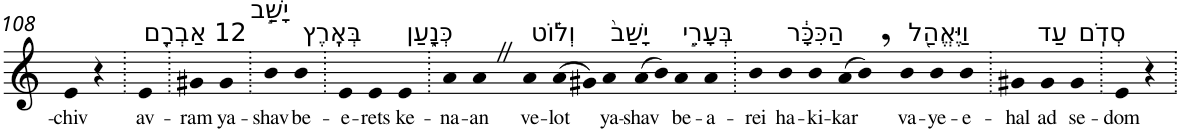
**kern	**text
*part1	*part1
*staff1	*staff1
*I"Piano	*
*I'Pno	*
!!LO:PB:g=z
*clefG2	*
*k[]	*
=108	=108
!	!LO:LY:b
4e	-chiv
4r	.
=109.	=109.
!LO:TX:a:t=12 אַבְרָ֖ם	!
!	!LO:LY:b
4e	av-
=110.	=110.
!	!LO:LY:b
4g#X	-ram
!LO:TX:a:t=יָשַׁ֣ב	!
!	!LO:LY:b
4g#	ya-
=111.	=111.
!	!LO:LY:b
4b	-shav
!LO:TX:a:t=בְּאֶֽרֶץ	!
!	!LO:LY:b
4b	be-
=112.	=112.
!	!LO:LY:b
4e	-e-
!	!LO:LY:b
4e	-rets
!LO:TX:a:t=כְּנָ֑עַן	!
!	!LO:LY:b
4e	ke-
=113.	=113.
!	!LO:LY:b
4a	-na-
!	!LO:LY:b
4aZ	-an
!LO:TX:a:t=וְל֗וֹט	!
!	!LO:LY:b
4a	ve-
!	!LO:LY:b
(>8a	-lot
8g#X)	.
!LO:TX:a:t=יָשַׁב֙	!
!	!LO:LY:b
4a	ya-
!	!LO:LY:b
(>8a	-shav
8b)	.
!LO:TX:a:t=בְּעָרֵ֣י	!
!	!LO:LY:b
4a	be-
!	!LO:LY:b
4a	-a-
=114.	=114.
!	!LO:LY:b
4b	-rei
!LO:TX:a:t=הַכִּכָּ֔ר	!
!	!LO:LY:b
4b	ha-
!	!LO:LY:b
4b	-ki-
!	!LO:LY:b
(>8a	-kar
8b,)	.
!LO:TX:a:t=וַיֶּאֱהַ֖ל	!
!	!LO:LY:b
4b	va-
!	!LO:LY:b
4b	-ye-
!	!LO:LY:b
4b	-e-
=115.	=115.
!	!LO:LY:b
4g#X	-hal
!LO:TX:a:t=עַד	!
!	!LO:LY:b
4g#	ad
!LO:TX:a:t=סְדֹֽם	!
!	!LO:LY:b
4g#	se-
=116.	=116.
!	!LO:LY:b
4e	-dom
4r	.
=.	=.
*-	*-
